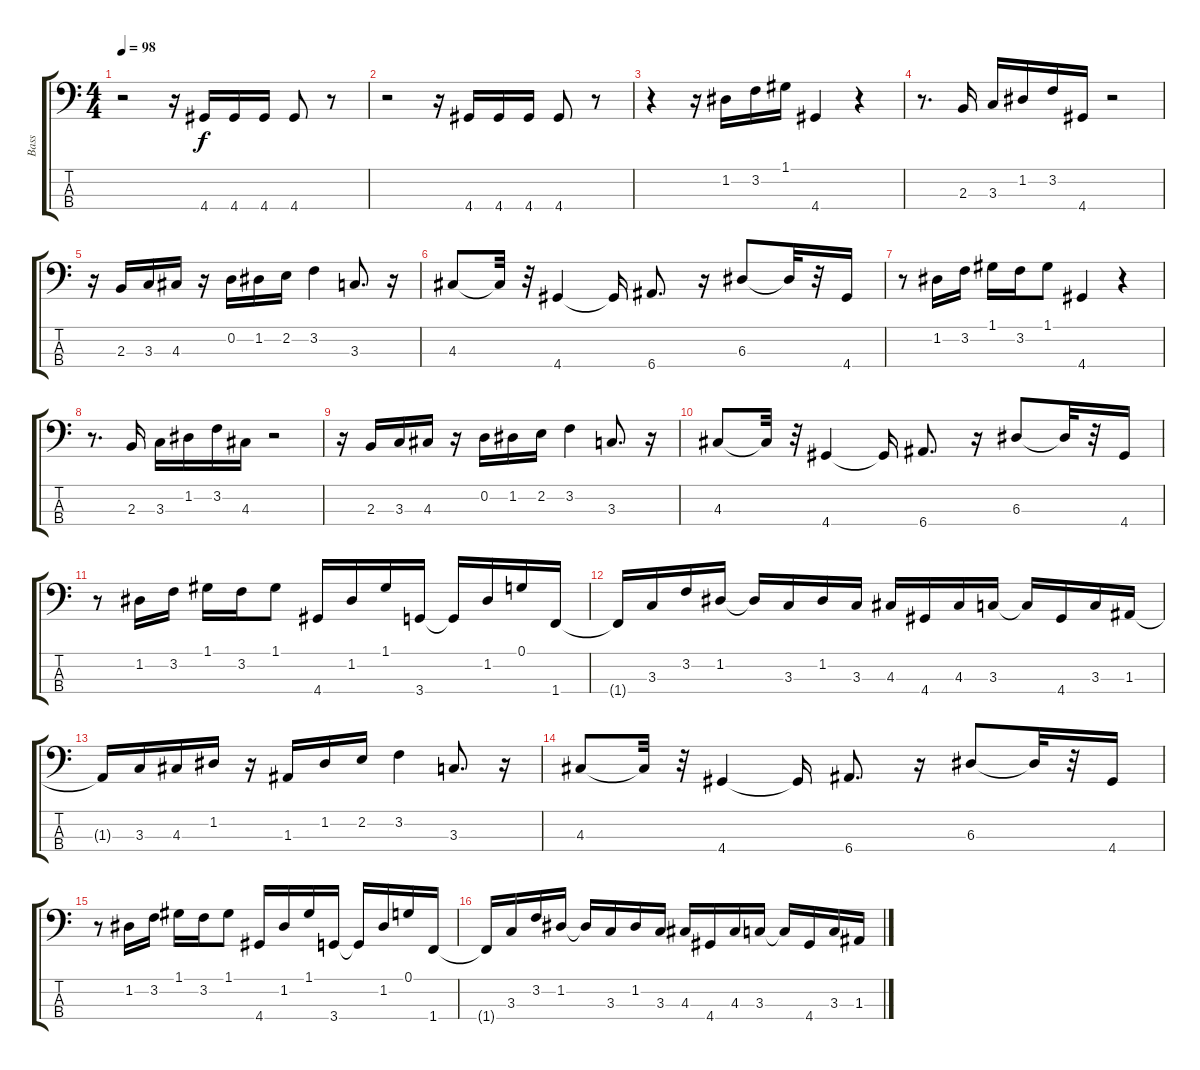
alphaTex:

\track ("Bass" "Bass") {instrument electricbassfinger}
\staff {score tabs}
\tuning (G2 D2 A1 E1) {hide}
\ts (4 4)
\tempo 98
\clef f4
\ks c
r.2{dy f} r.16 4.4.16 4.4.16 4.4.16 4.4.8 r.8 |
r.2 r.16 4.4.16 4.4.16 4.4.16 4.4.8 r.8 |
r.4 r.16 1.2.16 3.2.16 1.1.16 4.4.4 r.4 |
r.8{d} 2.3.16 3.3.16 1.2.16 3.2.16 4.4.16 r.2 |
r.16 2.3.16 3.3.16 4.3.16 r.16 0.2.16 1.2.16 2.2.16 3.2.4 3.3.8{d} r.16 |
4.3.8 4.3{t}.32 r.32 4.4.4 4.4{t}.16 6.4.8{d} r.16 6.3.8 6.3{t}.32 r.32 4.4.16 |
r.8 1.2.16 3.2.16 1.1.16 3.2.16 1.1.8 4.4.4 r.4 |
r.8{d} 2.3.16 3.3.16 1.2.16 3.2.16 4.3.16 r.2 |
r.16 2.3.16 3.3.16 4.3.16 r.16 0.2.16 1.2.16 2.2.16 3.2.4 3.3.8{d} r.16 |
4.3.8 4.3{t}.32 r.32 4.4.4 4.4{t}.16 6.4.8{d} r.16 6.3.8 6.3{t}.32 r.32 4.4.16 |
r.8 1.2.16 3.2.16 1.1.16 3.2.16 1.1.8 4.4.16 1.2.16 1.1.16 3.4.16 3.4{t}.16 1.2.16 0.1.16 1.4.16 |
1.4{t}.16 3.3.16 3.2.16 1.2.16 1.2{t}.16 3.3.16 1.2.16 3.3.16 4.3.16 4.4.16 4.3.16 3.3.16 3.3{t}.16 4.4.16 3.3.16 1.3.16 |
1.3{t}.16 3.3.16 4.3.16 1.2.16 r.16 1.3.16 1.2.16 2.2.16 3.2.4 3.3.8{d} r.16 |
4.3.8 4.3{t}.32 r.32 4.4.4 4.4{t}.16 6.4.8{d} r.16 6.3.8 6.3{t}.32 r.32 4.4.16 |
r.8 1.2.16 3.2.16 1.1.16 3.2.16 1.1.8 4.4.16 1.2.16 1.1.16 3.4.16 3.4{t}.16 1.2.16 0.1.16 1.4.16 |
1.4{t}.16 3.3.16 3.2.16 1.2.16 1.2{t}.16 3.3.16 1.2.16 3.3.16 4.3.16 4.4.16 4.3.16 3.3.16 3.3{t}.16 4.4.16 3.3.16 1.3.16
